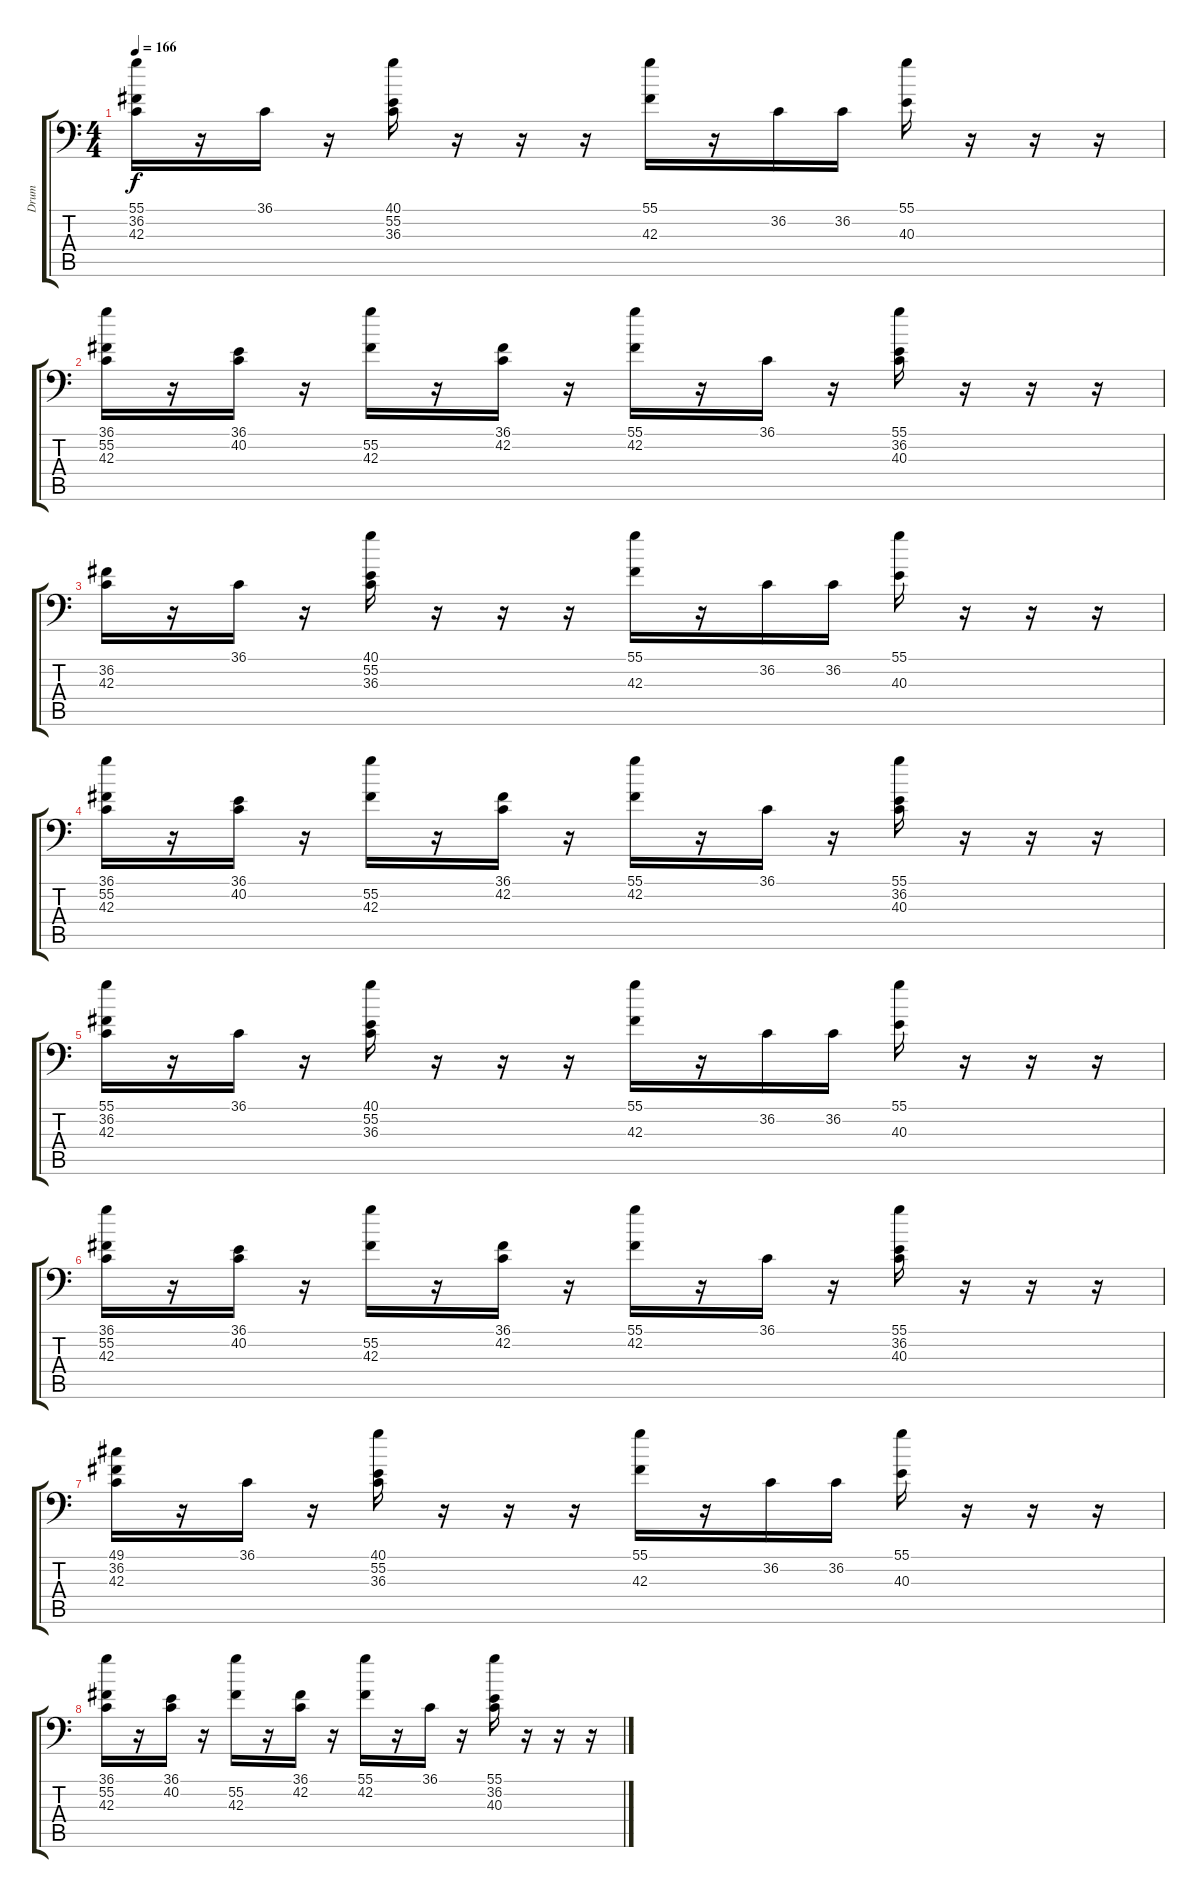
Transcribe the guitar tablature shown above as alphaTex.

\track ("Drum" "Drum") {instrument acousticgrandpiano}
\staff {score tabs}
\tuning (C-1 C-1 C-1 C-1 C-1 C-1) {hide}
\ts (4 4)
\tempo 166
\clef f4
\ks c
(55.1 36.2 42.3).16{dy f} r.16 36.1.16 r.16 (40.1 55.2 36.3).16 r.16 r.16 r.16 (55.1 42.3).16 r.16 36.2.16 36.2.16 (55.1 40.3).16 r.16 r.16 r.16 |
(36.1 55.2 42.3).16 r.16 (36.1 40.2).16 r.16 (55.2 42.3).16 r.16 (36.1 42.2).16 r.16 (55.1 42.2).16 r.16 36.1.16 r.16 (55.1 36.2 40.3).16 r.16 r.16 r.16 |
(36.2 42.3).16 r.16 36.1.16 r.16 (40.1 55.2 36.3).16 r.16 r.16 r.16 (55.1 42.3).16 r.16 36.2.16 36.2.16 (55.1 40.3).16 r.16 r.16 r.16 |
(36.1 55.2 42.3).16 r.16 (36.1 40.2).16 r.16 (55.2 42.3).16 r.16 (36.1 42.2).16 r.16 (55.1 42.2).16 r.16 36.1.16 r.16 (55.1 36.2 40.3).16 r.16 r.16 r.16 |
(55.1 36.2 42.3).16 r.16 36.1.16 r.16 (40.1 55.2 36.3).16 r.16 r.16 r.16 (55.1 42.3).16 r.16 36.2.16 36.2.16 (55.1 40.3).16 r.16 r.16 r.16 |
(36.1 55.2 42.3).16 r.16 (36.1 40.2).16 r.16 (55.2 42.3).16 r.16 (36.1 42.2).16 r.16 (55.1 42.2).16 r.16 36.1.16 r.16 (55.1 36.2 40.3).16 r.16 r.16 r.16 |
(49.1 36.2 42.3).16 r.16 36.1.16 r.16 (40.1 55.2 36.3).16 r.16 r.16 r.16 (55.1 42.3).16 r.16 36.2.16 36.2.16 (55.1 40.3).16 r.16 r.16 r.16 |
(36.1 55.2 42.3).16 r.16 (36.1 40.2).16 r.16 (55.2 42.3).16 r.16 (36.1 42.2).16 r.16 (55.1 42.2).16 r.16 36.1.16 r.16 (55.1 36.2 40.3).16 r.16 r.16 r.16
